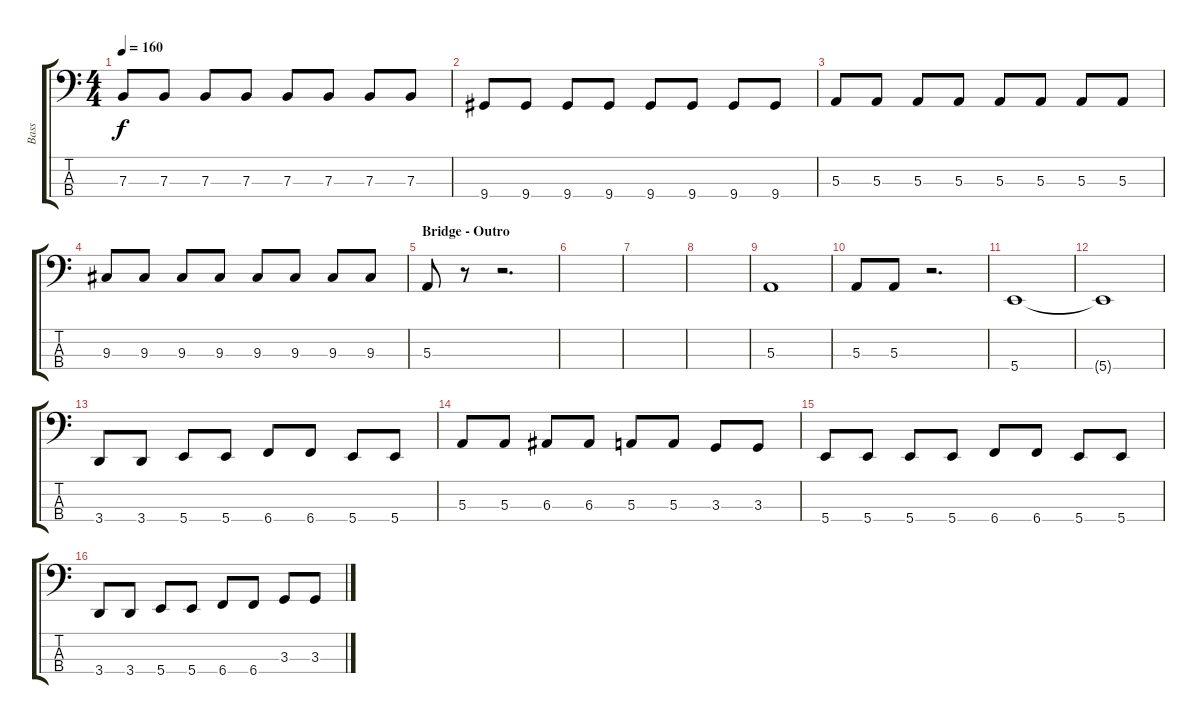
\track ("Bass" "Bass") {instrument electricbassfinger}
\staff {score tabs}
\tuning (D2 A1 E1 B0) {hide}
\ts (4 4)
\tempo 160
\clef f4
\ks c
7.3.8{dy f} 7.3.8 7.3.8 7.3.8 7.3.8 7.3.8 7.3.8 7.3.8 |
9.4.8 9.4.8 9.4.8 9.4.8 9.4.8 9.4.8 9.4.8 9.4.8 |
5.3.8 5.3.8 5.3.8 5.3.8 5.3.8 5.3.8 5.3.8 5.3.8 |
9.3.8 9.3.8 9.3.8 9.3.8 9.3.8 9.3.8 9.3.8 9.3.8 |
\section ("" "Bridge - Outro")
5.3.8 r.8 r.2{d} |
|
|
|
5.3.1 |
5.3.8 5.3.8 r.2{d} |
5.4.1 |
5.4{t}.1 |
3.4.8 3.4.8 5.4.8 5.4.8 6.4.8 6.4.8 5.4.8 5.4.8 |
5.3.8 5.3.8 6.3.8 6.3.8 5.3.8 5.3.8 3.3.8 3.3.8 |
5.4.8 5.4.8 5.4.8 5.4.8 6.4.8 6.4.8 5.4.8 5.4.8 |
3.4.8 3.4.8 5.4.8 5.4.8 6.4.8 6.4.8 3.3.8 3.3.8
